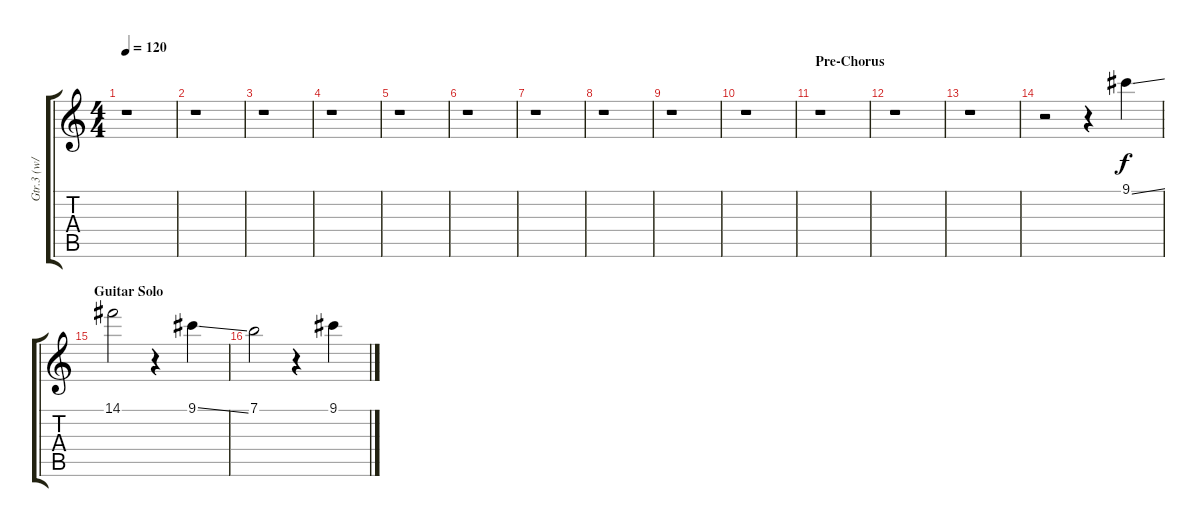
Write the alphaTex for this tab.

\track ("Gtr.3 (w/ slide)" "Gtr.3 (w/ ") {instrument electricguitarjazz}
\staff {score tabs}
\tuning (E4 B3 G3 D3 A2 E2) {hide}
\ts (4 4)
\tempo 120
\clef g2
\ks c
r.1{dy f} |
r.1 |
r.1 |
r.1 |
r.1 |
r.1 |
r.1 |
r.1 |
r.1 |
r.1 |
\section ("" "Pre-Chorus")
r.1 |
r.1 |
r.1 |
r.2 r.4 9.1{ss}.4 |
\section ("" "Guitar Solo")
14.1.2 r.4 9.1{ss}.4 |
7.1.2 r.4 9.1{ss}.4
